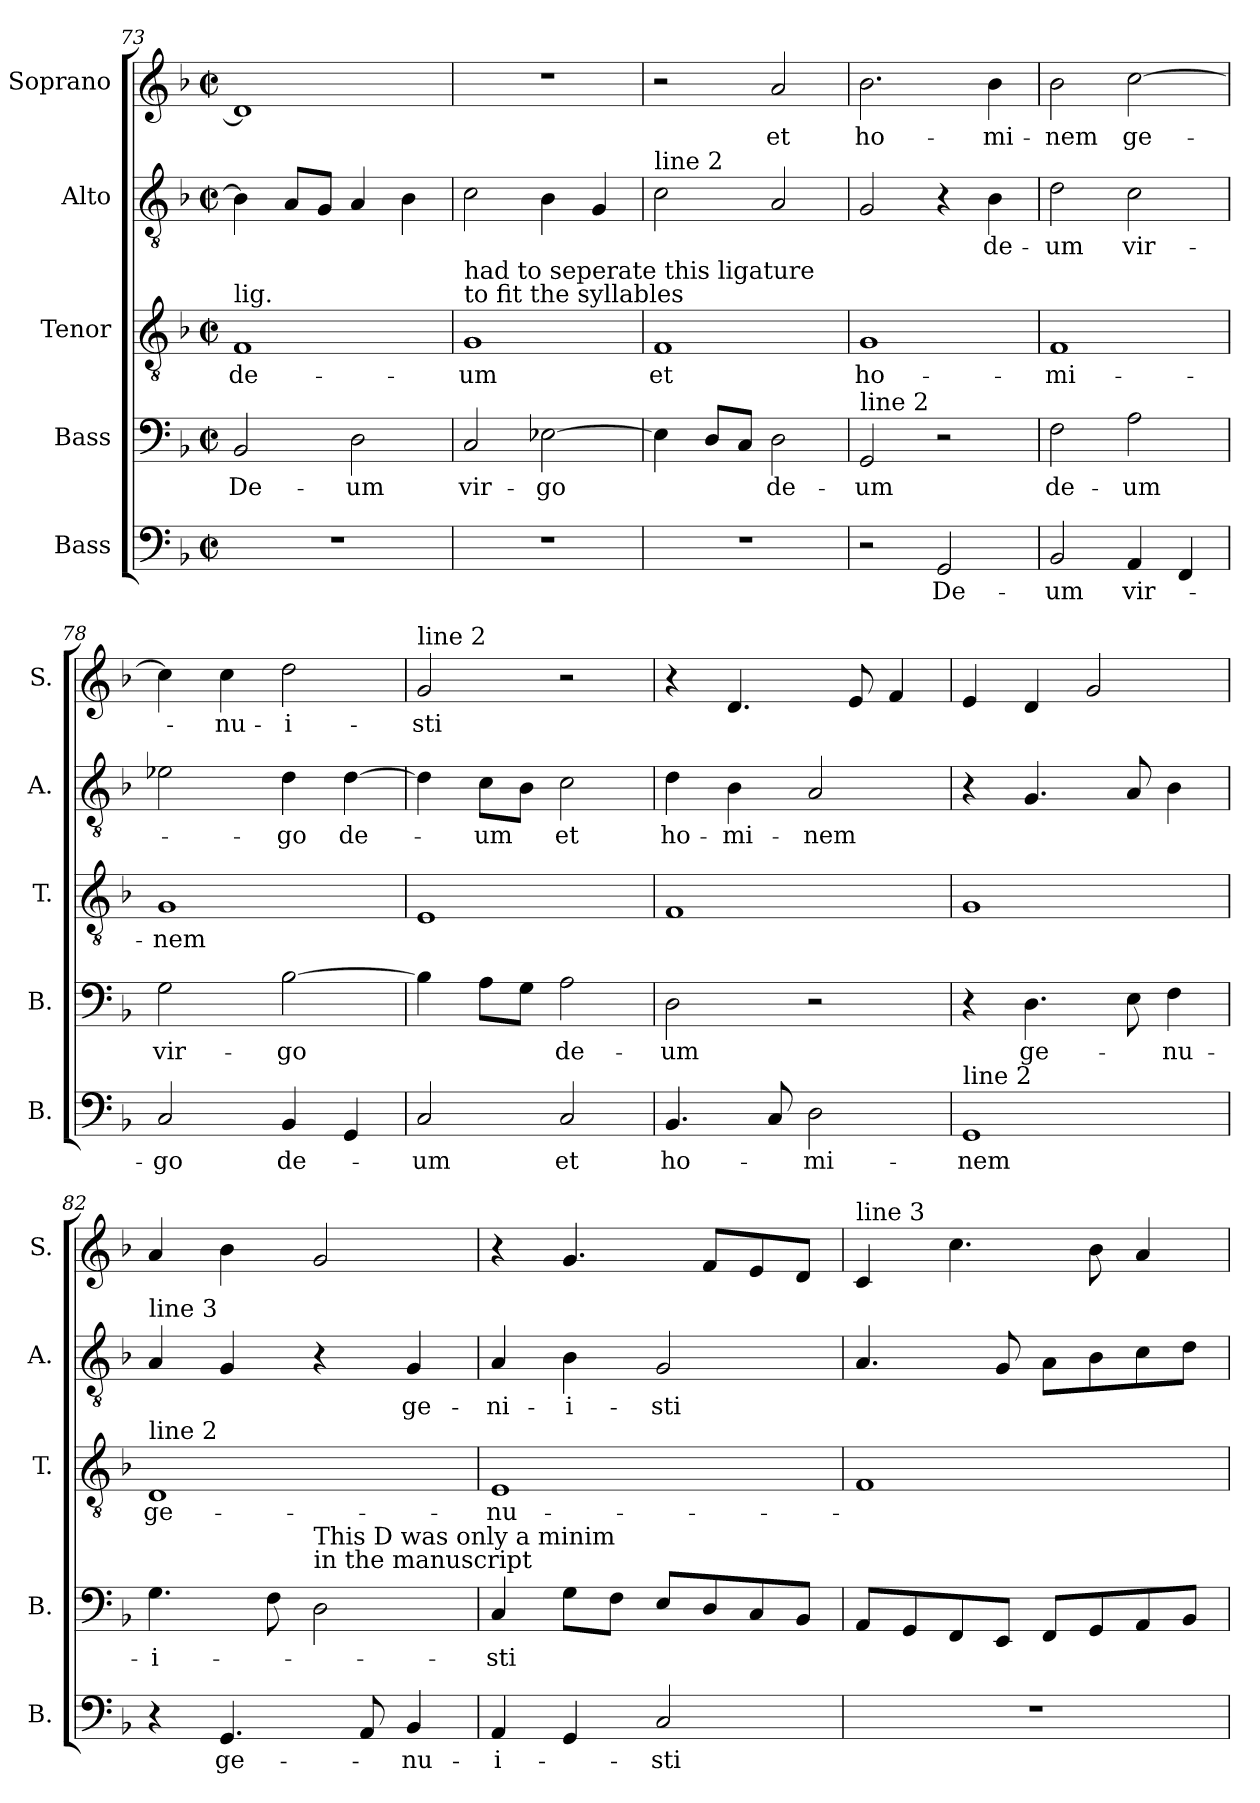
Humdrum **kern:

**kern	**text	**kern	**text	**kern	**text	**kern	**text	**kern	**text
*part5	*part5	*part4	*part4	*part3	*part3	*part2	*part2	*part1	*part1
*staff5	*staff5	*staff4	*staff4	*staff3	*staff3	*staff2	*staff2	*staff1	*staff1
*I"Bass	*	*I"Bass	*	*I"Tenor	*	*I"Alto	*	*I"Soprano	*
*I'B.	*	*I'B.	*	*I'T.	*	*I'A.	*	*I'S.	*
*clefF4	*	*clefF4	*	*clefGv2	*	*clefGv2	*	*clefG2	*
*k[b-]	*	*k[b-]	*	*k[b-]	*	*k[b-]	*	*k[b-]	*
*M2/2	*	*M2/2	*	*M2/2	*	*M2/2	*	*M2/2	*
*met(c|)	*	*met(c|)	*	*met(c|)	*	*met(c|)	*	*met(c|)	*
=73	=73	=73	=73	=73	=73	=73	=73	=73	=73
!	!	!	!	!LO:TX:a:t=lig.	!	!	!	!	!
!	!	!	!LO:LY:b	!	!LO:LY:b	!	!	!	!
1r	.	2BB-/	De-	1F	de-	4B-\]	.	1d]	.
.	.	.	.	.	.	8AL	.	.	.
.	.	.	.	.	.	8GJ	.	.	.
!	!	!	!LO:LY:b	!	!	!	!	!	!
.	.	2D\	-um	.	.	4A/	.	.	.
.	.	.	.	.	.	4B-\	.	.	.
!!LO:LB:g=z
=74	=74	=74	=74	=74	=74	=74	=74	=74	=74
!	!	!	!	!LO:TX:a:t=had to seperate this ligature \nto fit the syllables	!	!	!	!	!
!	!	!	!LO:LY:b	!	!LO:LY:b	!	!	!	!
1r	.	2C/	vir-	1G	um	2c\	.	1r	.
!	!	!	!LO:LY:b	!	!	!	!	!	!
.	.	[2E-X\	-go	.	.	4B-\	.	.	.
.	.	.	.	.	.	4G/	.	.	.
=75	=75	=75	=75	=75	=75	=75	=75	=75	=75
!	!	!	!	!	!	!LO:TX:a:t=line 2	!	!	!
!	!	!	!	!	!LO:LY:b	!	!	!	!
1r	.	4E-\]	.	1F	et	2c\	.	2r	.
.	.	8DL	.	.	.	.	.	.	.
.	.	8CJ	.	.	.	.	.	.	.
!	!	!	!LO:LY:b	!	!	!	!	!	!LO:LY:b
.	.	2D\	de-	.	.	2A/	.	2a/	et
=76	=76	=76	=76	=76	=76	=76	=76	=76	=76
!	!	!LO:TX:a:t=line 2	!	!	!	!	!	!	!
!	!	!	!LO:LY:b	!	!LO:LY:b	!	!	!	!LO:LY:b
2r	.	2GG/	-um	1G	ho-	2G/	.	2.b-\	ho-
!	!LO:LY:b	!	!	!	!	!	!	!	!
2GG/	De-	2r	.	.	.	4r	.	.	.
!	!	!	!	!	!	!	!LO:LY:b	!	!LO:LY:b
.	.	.	.	.	.	4B-\	de-	4b-\	-mi-
=77	=77	=77	=77	=77	=77	=77	=77	=77	=77
!	!LO:LY:b	!	!LO:LY:b	!	!LO:LY:b	!	!LO:LY:b	!	!LO:LY:b
2BB-/	-um	2F\	de-	1F	-mi-	2d\	-um	2b-\	-nem
!	!LO:LY:b	!	!LO:LY:b	!	!	!	!LO:LY:b	!	!LO:LY:b
4AA/	vir-	2A\	-um	.	.	2c\	vir-	[2cc\	ge-
4FF/	.	.	.	.	.	.	.	.	.
=78	=78	=78	=78	=78	=78	=78	=78	=78	=78
!	!LO:LY:b	!	!LO:LY:b	!	!LO:LY:b	!	!	!	!
2C/	go	2G\	vir-	1G	-nem	2e-X\	.	4cc\]	.
!	!	!	!	!	!	!	!	!	!LO:LY:b
.	.	.	.	.	.	.	.	4cc\	-nu-
!	!LO:LY:b	!	!LO:LY:b	!	!	!	!LO:LY:b	!	!LO:LY:b
4BB-/	de-	[2B-\	-go	.	.	4d\	go	2dd\	-i-
!	!	!	!	!	!	!	!LO:LY:b	!	!
4GG/	.	.	.	.	.	[4d\	de-	.	.
=79	=79	=79	=79	=79	=79	=79	=79	=79	=79
!	!	!	!	!	!	!	!	!LO:TX:a:t=line 2	!
!	!LO:LY:b	!	!	!	!	!	!	!	!LO:LY:b
2C/	-um	4B-\]	.	1E	.	4d\]	.	2g/	-sti
!	!	!	!	!	!	!	!LO:LY:b	!	!
.	.	8AL	.	.	.	8cL	-um	.	.
.	.	8GJ	.	.	.	8B-J	.	.	.
!	!LO:LY:b	!	!LO:LY:b	!	!	!	!LO:LY:b	!	!
2C/	et	2A\	de-	.	.	2c\	et	2r	.
=80	=80	=80	=80	=80	=80	=80	=80	=80	=80
!	!LO:LY:b	!	!LO:LY:b	!	!	!	!LO:LY:b	!	!
4.BB-/	ho-	2D\	-um	1F	.	4d\	ho-	4r	.
!	!	!	!	!	!	!	!LO:LY:b	!	!
.	.	.	.	.	.	4B-\	-mi-	4.d/	.
8C/	.	.	.	.	.	.	.	.	.
!	!LO:LY:b	!	!	!	!	!	!LO:LY:b	!	!
2D\	mi-	2r	.	.	.	2A/	-nem	.	.
.	.	.	.	.	.	.	.	8e/	.
.	.	.	.	.	.	.	.	4f/	.
!!LO:PB:g=z
=81	=81	=81	=81	=81	=81	=81	=81	=81	=81
!LO:TX:a:t=line 2	!	!	!	!	!	!	!	!	!
!	!LO:LY:b	!	!	!	!	!	!	!	!
1GG	-nem	4r	.	1G	.	4r	.	4e/	.
!	!	!	!LO:LY:b	!	!	!	!	!	!
.	.	4.D\	ge-	.	.	4.G/	.	4d/	.
.	.	.	.	.	.	.	.	2g/	.
.	.	8E\	.	.	.	8A/	.	.	.
!	!	!	!LO:LY:b	!	!	!	!	!	!
.	.	4F\	-nu-	.	.	4B-\	.	.	.
=82	=82	=82	=82	=82	=82	=82	=82	=82	=82
!	!	!	!	!	!	!LO:TX:a:t=line 3	!	!	!
!	!	!	!	!LO:TX:a:t=line 2	!	!	!	!	!
!	!	!	!LO:LY:b	!	!LO:LY:b	!	!	!	!
4r	.	4.G\	-i-	1D	ge-	4A/	.	4a/	.
!	!LO:LY:b	!	!	!	!	!	!	!	!
4.GG/	ge-	.	.	.	.	4G/	.	4b-\	.
.	.	8F\	.	.	.	.	.	.	.
!	!	!LO:TX:a:t=This D was only a minim \nin the manuscript	!	!	!	!	!	!	!
.	.	2D\	.	.	.	4r	.	2g/	.
8AA/	.	.	.	.	.	.	.	.	.
!	!LO:LY:b	!	!	!	!	!	!LO:LY:b	!	!
4BB-/	-nu-	.	.	.	.	4G/	ge-	.	.
=83	=83	=83	=83	=83	=83	=83	=83	=83	=83
!	!LO:LY:b	!	!LO:LY:b	!	!LO:LY:b	!	!LO:LY:b	!	!
4AA/	-i-	4C/	sti	1E	-nu-	4A/	-ni-	4r	.
!	!	!	!	!	!	!	!LO:LY:b	!	!
4GG/	.	8GL	.	.	.	4B-\	-i-	4.g/	.
.	.	8FJ	.	.	.	.	.	.	.
!	!LO:LY:b	!	!	!	!	!	!LO:LY:b	!	!
2C/	-sti	8EL	.	.	.	2G/	-sti	.	.
.	.	8D	.	.	.	.	.	8fL	.
.	.	8C	.	.	.	.	.	8e	.
.	.	8BB-J	.	.	.	.	.	8dJ	.
=84	=84	=84	=84	=84	=84	=84	=84	=84	=84
!	!	!	!	!	!	!	!	!LO:TX:a:t=line 3	!
1r	.	8AAL	.	1F	.	4.A/	.	4c/	.
.	.	8GG	.	.	.	.	.	.	.
.	.	8FF	.	.	.	.	.	4.cc\	.
.	.	8EEJ	.	.	.	8G/	.	.	.
.	.	8FFL	.	.	.	8AL	.	.	.
.	.	8GG	.	.	.	8B-	.	8b-\	.
.	.	8AA	.	.	.	8c	.	4a/	.
.	.	8BB-J	.	.	.	8dJ	.	.	.
=	=	=	=	=	=	=	=	=	=
*-	*-	*-	*-	*-	*-	*-	*-	*-	*-
